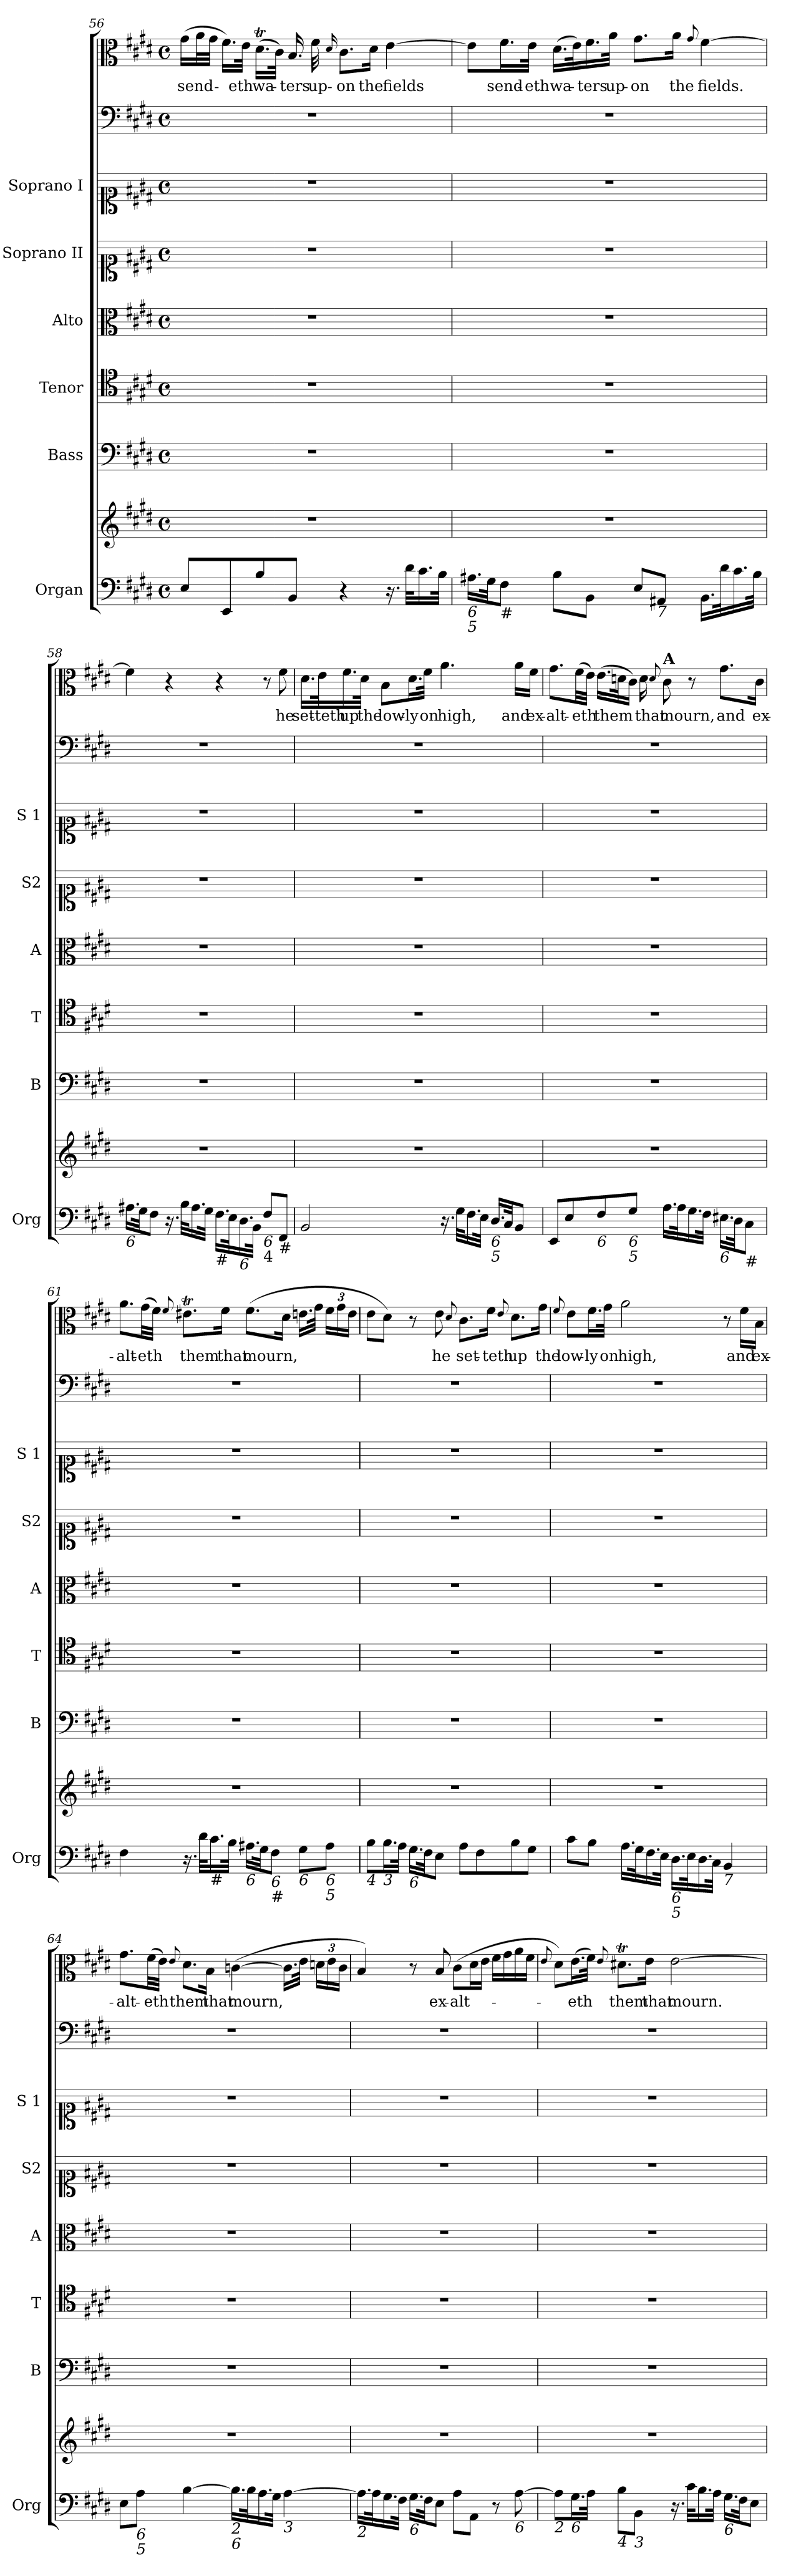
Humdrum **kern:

**kern	**kern	**kern	**kern	**kern	**kern	**kern	**kern	**kern	**text
*part8	*part8	*part7	*part6	*part5	*part4	*part3	*part2	*part1	*part1
*staff9	*staff8	*staff7	*staff6	*staff5	*staff4	*staff3	*staff2	*staff1	*staff1
*I"Organ	*	*I"Bass	*I"Tenor	*I"Alto	*I"Soprano II	*I"Soprano I	*	*	*
*I'Org	*	*I'B	*I'T	*I'A	*I'S2	*I'S 1	*	*	*
*clefF4	*clefG2	*clefF4	*clefC4	*clefC3	*clefC1	*clefC1	*clefF4	*clefC3	*
*k[f#c#g#d#]	*k[f#c#g#d#]	*k[f#c#g#d#]	*k[f#c#g#d#]	*k[f#c#g#d#]	*k[f#c#g#d#]	*k[f#c#g#d#]	*k[f#c#g#d#]	*k[f#c#g#d#]	*
*E:	*E:	*E:	*E:	*E:	*E:	*E:	*E:	*E:	*
*M4/4	*M4/4	*M4/4	*M4/4	*M4/4	*M4/4	*M4/4	*M4/4	*M4/4	*
*met(c)	*met(c)	*met(c)	*met(c)	*met(c)	*met(c)	*met(c)	*met(c)	*met(c)	*
=56	=56	=56	=56	=56	=56	=56	=56	=56	=56
!	!	!	!	!	!	!	!	!	!LO:LY:b
8E/L	1r	1r	1r	1r	1r	1r	1r	(>16g#\LL	send-
.	.	.	.	.	.	.	.	32a\L	.
.	.	.	.	.	.	.	.	32g#\JJJ	.
8EE/	.	.	.	.	.	.	.	16.f#\LL)	.
!	!	!	!	!	!	!	!	!	!LO:LY:b
.	.	.	.	.	.	.	.	32e\JJk	-eth
!	!	!	!	!	!	!	!	!	!LO:LY:b
8B/	.	.	.	.	.	.	.	(>16.d#t\LL	wa-
.	.	.	.	.	.	.	.	32c#\JJk)	.
!	!	!	!	!	!	!	!	!	!LO:LY:b
8BB/J	.	.	.	.	.	.	.	16.B/	-ters
!	!	!	!	!	!	!	!	!	!LO:LY:b
.	.	.	.	.	.	.	.	32f#\	up-
.	.	.	.	.	.	.	.	16qqd#/	.
!	!	!	!	!	!	!	!	!	!LO:LY:b
4r	.	.	.	.	.	.	.	8.c#\L	-on
!	!	!	!	!	!	!	!	!	!LO:LY:b
.	.	.	.	.	.	.	.	16d#\Jk	the
!	!	!	!	!	!	!	!	!	!LO:LY:b
16.r	.	.	.	.	.	.	.	[4e\	fields
32d#\KLL	.	.	.	.	.	.	.	.	.
16.c#\	.	.	.	.	.	.	.	.	.
32B\JJk	.	.	.	.	.	.	.	.	.
!!LO:LB:g=z
=57	=57	=57	=57	=57	=57	=57	=57	=57	=57
!LO:TX:b:i:t=6	!	!	!	!	!	!	!	!	!
!LO:TX:b:i:t=5	!	!	!	!	!	!	!	!	!
16.A#X\LL	1r	1r	1r	1r	1r	1r	1r	8e\L]	.
32G#\Jk	.	.	.	.	.	.	.	.	.
!LO:TX:b:t=#	!	!	!	!	!	!	!	!	!
!	!	!	!	!	!	!	!	!	!LO:LY:b
8F#\J	.	.	.	.	.	.	.	16.f#\L	send-
!	!	!	!	!	!	!	!	!	!LO:LY:b
.	.	.	.	.	.	.	.	32e\JJk	-eth
!	!	!	!	!	!	!	!	!	!LO:LY:b
8B\L	.	.	.	.	.	.	.	(>16.d#\LL	wa-
.	.	.	.	.	.	.	.	32e\k)	.
!	!	!	!	!	!	!	!	!	!LO:LY:b
8BB\J	.	.	.	.	.	.	.	16.f#\	-ters
!	!	!	!	!	!	!	!	!	!LO:LY:b
.	.	.	.	.	.	.	.	32a\JJk	up-
!	!	!	!	!	!	!	!	!	!LO:LY:b
8E/L	.	.	.	.	.	.	.	8.g#\L	-on
!LO:TX:b:i:t=7	!	!	!	!	!	!	!	!	!
8AA#X/J	.	.	.	.	.	.	.	.	.
!	!	!	!	!	!	!	!	!	!LO:LY:b
.	.	.	.	.	.	.	.	16a\Jk	the
.	.	.	.	.	.	.	.	8qqg#/	.
!	!	!	!	!	!	!	!	!	!LO:LY:b
16.BB\LL	.	.	.	.	.	.	.	[4f#\	fields.
32d#\k	.	.	.	.	.	.	.	.	.
16.c#\	.	.	.	.	.	.	.	.	.
32B\JJk	.	.	.	.	.	.	.	.	.
=58	=58	=58	=58	=58	=58	=58	=58	=58	=58
!LO:TX:b:i:t=6	!	!	!	!	!	!	!	!	!
16.A#X\LL	1r	1r	1r	1r	1r	1r	1r	4f#\]	.
32G#\Jk	.	.	.	.	.	.	.	.	.
8F#\J	.	.	.	.	.	.	.	.	.
16.r	.	.	.	.	.	.	.	4r	.
32B\KLL	.	.	.	.	.	.	.	.	.
16.A#\	.	.	.	.	.	.	.	.	.
32G#\JJk	.	.	.	.	.	.	.	.	.
!LO:TX:b:t=#	!	!	!	!	!	!	!	!	!
16.F#\LL	.	.	.	.	.	.	.	4r	.
32E\k	.	.	.	.	.	.	.	.	.
!LO:TX:b:i:t=6	!	!	!	!	!	!	!	!	!
16.D#\	.	.	.	.	.	.	.	.	.
32BB\JJk	.	.	.	.	.	.	.	.	.
!LO:TX:b:i:t=6	!	!	!	!	!	!	!	!	!
!LO:TX:b:t=4	!	!	!	!	!	!	!	!	!
8F#/L	.	.	.	.	.	.	.	8r	.
!LO:TX:b:t=#	!	!	!	!	!	!	!	!	!
!	!	!	!	!	!	!	!	!	!LO:LY:b
8FF#/J	.	.	.	.	.	.	.	8f#\	he
!!LO:LB:g=z
=59	=59	=59	=59	=59	=59	=59	=59	=59	=59
!	!	!	!	!	!	!	!	!	!LO:LY:b
2BB/	1r	1r	1r	1r	1r	1r	1r	16.d#\LL	set-
!	!	!	!	!	!	!	!	!	!LO:LY:b
.	.	.	.	.	.	.	.	32e\k	-teth
!	!	!	!	!	!	!	!	!	!LO:LY:b
.	.	.	.	.	.	.	.	16.f#\	up
!	!	!	!	!	!	!	!	!	!LO:LY:b
.	.	.	.	.	.	.	.	32d#\JJk	the
!	!	!	!	!	!	!	!	!	!LO:LY:b
.	.	.	.	.	.	.	.	8B\L	low-
!	!	!	!	!	!	!	!	!	!LO:LY:b
.	.	.	.	.	.	.	.	16.d#\L	-ly
!	!	!	!	!	!	!	!	!	!LO:LY:b
.	.	.	.	.	.	.	.	32f#\JJk	on
!	!	!	!	!	!	!	!	!	!LO:LY:b
16.r	.	.	.	.	.	.	.	4.a\	high,
32G#\KLL	.	.	.	.	.	.	.	.	.
16.F#\	.	.	.	.	.	.	.	.	.
32E\JJk	.	.	.	.	.	.	.	.	.
!LO:TX:b:i:t=6	!	!	!	!	!	!	!	!	!
!LO:TX:b:i:t=5	!	!	!	!	!	!	!	!	!
16.D#/LL	.	.	.	.	.	.	.	.	.
32C#/Jk	.	.	.	.	.	.	.	.	.
!	!	!	!	!	!	!	!	!	!LO:LY:b
8BB/J	.	.	.	.	.	.	.	16a\LL	and
!	!	!	!	!	!	!	!	!	!LO:LY:b
.	.	.	.	.	.	.	.	16f#\JJ	ex-
=60	=60	=60	=60	=60	=60	=60	=60	=60	=60
!	!	!	!	!	!	!	!	!	!LO:LY:b
8EE/L	1r	1r	1r	1r	1r	1r	1r	8.g#\L	-alt-
8E/	.	.	.	.	.	.	.	.	.
!	!	!	!	!	!	!	!	!	!LO:LY:b
.	.	.	.	.	.	.	.	(>32f#\LL	-eth
.	.	.	.	.	.	.	.	32e\JJJ)	.
!LO:TX:b:i:t=6	!	!	!	!	!	!	!	!	!
!	!	!	!	!	!	!	!	!	!LO:LY:b
8F#/	.	.	.	.	.	.	.	(>16.e\LL	them
.	.	.	.	.	.	.	.	32dn\k	.
!LO:TX:b:i:t=6	!	!	!	!	!	!	!	!	!
!LO:TX:b:i:t=5	!	!	!	!	!	!	!	!	!
8G#/J	.	.	.	.	.	.	.	16c#\JJ)	.
!	!	!	!	!	!	!	!	!	!LO:LY:b
.	.	.	.	.	.	.	.	16d\	that
.	.	.	.	.	.	.	.	8qqd/	.
!	!	!	!	!	!	!	!	!LO:TX:a:B:t=A	!
!	!	!	!	!	!	!	!	!	!LO:LY:b
16.A\LL	.	.	.	.	.	.	.	8c#\	mourn,
32A\k	.	.	.	.	.	.	.	.	.
16.G#\	.	.	.	.	.	.	.	8r	.
32F#\JJk	.	.	.	.	.	.	.	.	.
!LO:TX:b:i:t=6	!	!	!	!	!	!	!	!	!
!	!	!	!	!	!	!	!	!	!LO:LY:b
16.E#X\LL	.	.	.	.	.	.	.	8.g#\L	and
32D#\Jk	.	.	.	.	.	.	.	.	.
!LO:TX:b:t=#	!	!	!	!	!	!	!	!	!
8C#\J	.	.	.	.	.	.	.	.	.
!	!	!	!	!	!	!	!	!	!LO:LY:b
.	.	.	.	.	.	.	.	16c#\Jk	ex-
!!LO:LB:g=z
=61	=61	=61	=61	=61	=61	=61	=61	=61	=61
!	!	!	!	!	!	!	!	!	!LO:LY:b
4F#\	1r	1r	1r	1r	1r	1r	1r	8.a\L	-alt-
!	!	!	!	!	!	!	!	!	!LO:LY:b
.	.	.	.	.	.	.	.	(>32g#\LL	-eth
.	.	.	.	.	.	.	.	32f#\JJJ)	.
.	.	.	.	.	.	.	.	8qqf#/	.
!	!	!	!	!	!	!	!	!	!LO:LY:b
16.r	.	.	.	.	.	.	.	8.e#Xt\L	them
32d#\KLL	.	.	.	.	.	.	.	.	.
!LO:TX:b:t=#	!	!	!	!	!	!	!	!	!
16.c#\	.	.	.	.	.	.	.	.	.
!	!	!	!	!	!	!	!	!	!LO:LY:b
.	.	.	.	.	.	.	.	16f#\Jk	that
32B\JJk	.	.	.	.	.	.	.	.	.
!LO:TX:b:i:t=6	!	!	!	!	!	!	!	!	!
!	!	!	!	!	!	!	!	!	!LO:LY:b
16.A#X\LL	.	.	.	.	.	.	.	(>8.f#\L	mourn,
32G#\Jk	.	.	.	.	.	.	.	.	.
!LO:TX:b:i:t=6	!	!	!	!	!	!	!	!	!
!LO:TX:b:t=#	!	!	!	!	!	!	!	!	!
8F#\J	.	.	.	.	.	.	.	.	.
.	.	.	.	.	.	.	.	16d#\Jk	.
!LO:TX:b:i:t=6	!	!	!	!	!	!	!	!	!
8G#\L	.	.	.	.	.	.	.	16.en\LL	.
.	.	.	.	.	.	.	.	32g#\JJk	.
!LO:TX:b:i:t=6	!	!	!	!	!	!	!	!	!
!LO:TX:b:i:t=5	!	!	!	!	!	!	!	!	!
8A#\J	.	.	.	.	.	.	.	24f#\LL	.
.	.	.	.	.	.	.	.	24g#\	.
.	.	.	.	.	.	.	.	24e\JJ	.
=62	=62	=62	=62	=62	=62	=62	=62	=62	=62
!LO:TX:b:i:t=4	!	!	!	!	!	!	!	!	!
8B\L	1r	1r	1r	1r	1r	1r	1r	8e\L	.
!LO:TX:b:i:t=3	!	!	!	!	!	!	!	!	!
16.B\L	.	.	.	.	.	.	.	8d#\J)	.
32A\JJk	.	.	.	.	.	.	.	.	.
!LO:TX:b:i:t=6	!	!	!	!	!	!	!	!	!
16.G#\LL	.	.	.	.	.	.	.	8r	.
32F#\Jk	.	.	.	.	.	.	.	.	.
!	!	!	!	!	!	!	!	!	!LO:LY:b
8E\J	.	.	.	.	.	.	.	8e\	he
.	.	.	.	.	.	.	.	8qqd#/	.
!	!	!	!	!	!	!	!	!	!LO:LY:b
8A\L	.	.	.	.	.	.	.	8.c#\L	set-
8F#\	.	.	.	.	.	.	.	.	.
!	!	!	!	!	!	!	!	!	!LO:LY:b
.	.	.	.	.	.	.	.	16f#\Jk	-teth
.	.	.	.	.	.	.	.	8qqe/	.
!	!	!	!	!	!	!	!	!	!LO:LY:b
8B\	.	.	.	.	.	.	.	8.d#\L	up
8G#\J	.	.	.	.	.	.	.	.	.
!	!	!	!	!	!	!	!	!	!LO:LY:b
.	.	.	.	.	.	.	.	16g#\Jk	the
!!LO:PB:g=z
=63	=63	=63	=63	=63	=63	=63	=63	=63	=63
.	.	.	.	.	.	.	.	8qqf#/	.
!	!	!	!	!	!	!	!	!	!LO:LY:b
8c#\L	1r	1r	1r	1r	1r	1r	1r	8e\L	low-
!	!	!	!	!	!	!	!	!	!LO:LY:b
8B\J	.	.	.	.	.	.	.	16.f#\L	-ly
!	!	!	!	!	!	!	!	!	!LO:LY:b
.	.	.	.	.	.	.	.	32g#\JJk	on
!	!	!	!	!	!	!	!	!	!LO:LY:b
16.A\LL	.	.	.	.	.	.	.	2a\	high,
32G#\k	.	.	.	.	.	.	.	.	.
16.F#\	.	.	.	.	.	.	.	.	.
32E\JJk	.	.	.	.	.	.	.	.	.
!LO:TX:b:i:t=6	!	!	!	!	!	!	!	!	!
!LO:TX:b:i:t=5	!	!	!	!	!	!	!	!	!
16.D#\LL	.	.	.	.	.	.	.	.	.
32E\k	.	.	.	.	.	.	.	.	.
16.D#\	.	.	.	.	.	.	.	.	.
32C#\JJk	.	.	.	.	.	.	.	.	.
!LO:TX:b:i:t=7	!	!	!	!	!	!	!	!	!
4BB/	.	.	.	.	.	.	.	8r	.
!	!	!	!	!	!	!	!	!	!LO:LY:b
.	.	.	.	.	.	.	.	16f#\LL	and
!	!	!	!	!	!	!	!	!	!LO:LY:b
.	.	.	.	.	.	.	.	16B\JJ	ex-
=64	=64	=64	=64	=64	=64	=64	=64	=64	=64
!	!	!	!	!	!	!	!	!	!LO:LY:b
8E\L	1r	1r	1r	1r	1r	1r	1r	8.g#\L	-alt-
!LO:TX:b:i:t=6	!	!	!	!	!	!	!	!	!
!LO:TX:b:i:t=5	!	!	!	!	!	!	!	!	!
8A\J	.	.	.	.	.	.	.	.	.
!	!	!	!	!	!	!	!	!	!LO:LY:b
.	.	.	.	.	.	.	.	(>32f#\LL	-eth
.	.	.	.	.	.	.	.	32e\JJJ)	.
.	.	.	.	.	.	.	.	8qqe/	.
!	!	!	!	!	!	!	!	!	!LO:LY:b
[4B\	.	.	.	.	.	.	.	8.d#\L	them
!	!	!	!	!	!	!	!	!	!LO:LY:b
.	.	.	.	.	.	.	.	16B\Jk	that
!LO:TX:b:i:t=2	!	!	!	!	!	!	!	!	!
!LO:TX:b:i:t=6	!	!	!	!	!	!	!	!	!
!	!	!	!	!	!	!	!	!	!LO:LY:b
16.B\LL]	.	.	.	.	.	.	.	(>[4cn\	mourn,
32B\k	.	.	.	.	.	.	.	.	.
16.A\	.	.	.	.	.	.	.	.	.
32G#\JJk	.	.	.	.	.	.	.	.	.
!LO:TX:b:i:t=3	!	!	!	!	!	!	!	!	!
[4A\	.	.	.	.	.	.	.	16.c\LL]	.
.	.	.	.	.	.	.	.	32e\JJk	.
.	.	.	.	.	.	.	.	24dn\LL	.
.	.	.	.	.	.	.	.	24e\	.
.	.	.	.	.	.	.	.	24c\JJ	.
!!LO:LB:g=z
=65	=65	=65	=65	=65	=65	=65	=65	=65	=65
!LO:TX:b:i:t=2	!	!	!	!	!	!	!	!	!
16.A\LL]	1r	1r	1r	1r	1r	1r	1r	4B/)	.
32A\k	.	.	.	.	.	.	.	.	.
16.G#\	.	.	.	.	.	.	.	.	.
32F#\JJk	.	.	.	.	.	.	.	.	.
!LO:TX:b:i:t=6	!	!	!	!	!	!	!	!	!
16.G#\LL	.	.	.	.	.	.	.	8r	.
32F#\Jk	.	.	.	.	.	.	.	.	.
!	!	!	!	!	!	!	!	!	!LO:LY:b
8E\J	.	.	.	.	.	.	.	8B/	ex-
!	!	!	!	!	!	!	!	!	!LO:LY:b
8A\L	.	.	.	.	.	.	.	(>8c#\L	-alt-
8AA\J	.	.	.	.	.	.	.	16d#\L	.
.	.	.	.	.	.	.	.	16e\JJ	.
8r	.	.	.	.	.	.	.	16f#\LL	.
.	.	.	.	.	.	.	.	16g#\	.
!LO:TX:b:i:t=6	!	!	!	!	!	!	!	!	!
[8A\	.	.	.	.	.	.	.	16a\	.
.	.	.	.	.	.	.	.	16f#\JJ	.
=66	=66	=66	=66	=66	=66	=66	=66	=66	=66
.	.	.	.	.	.	.	.	8qqe/	.
!LO:TX:b:i:t=2	!	!	!	!	!	!	!	!	!
8A\L]	1r	1r	1r	1r	1r	1r	1r	8d#\L)	.
!LO:TX:b:i:t=6	!	!	!	!	!	!	!	!	!
!	!	!	!	!	!	!	!	!	!LO:LY:b
16.G#\L	.	.	.	.	.	.	.	(>16.e\L	-eth
32A\JJk	.	.	.	.	.	.	.	32f#\JJk)	.
.	.	.	.	.	.	.	.	8qqe/	.
!LO:TX:b:i:t=4	!	!	!	!	!	!	!	!	!
!	!	!	!	!	!	!	!	!	!LO:LY:b
8B\L	.	.	.	.	.	.	.	8.d#Xt\L	them
!LO:TX:b:i:t=3	!	!	!	!	!	!	!	!	!
8BB\J	.	.	.	.	.	.	.	.	.
!	!	!	!	!	!	!	!	!	!LO:LY:b
.	.	.	.	.	.	.	.	16e\Jk	that
!	!	!	!	!	!	!	!	!	!LO:LY:b
16.r	.	.	.	.	.	.	.	[2e\	mourn.
32c#\KLL	.	.	.	.	.	.	.	.	.
16.B\	.	.	.	.	.	.	.	.	.
32A\JJk	.	.	.	.	.	.	.	.	.
!LO:TX:b:i:t=6	!	!	!	!	!	!	!	!	!
16.G#\LL	.	.	.	.	.	.	.	.	.
32F#\Jk	.	.	.	.	.	.	.	.	.
8E\J	.	.	.	.	.	.	.	.	.
=	=	=	=	=	=	=	=	=	=
*-	*-	*-	*-	*-	*-	*-	*-	*-	*-
